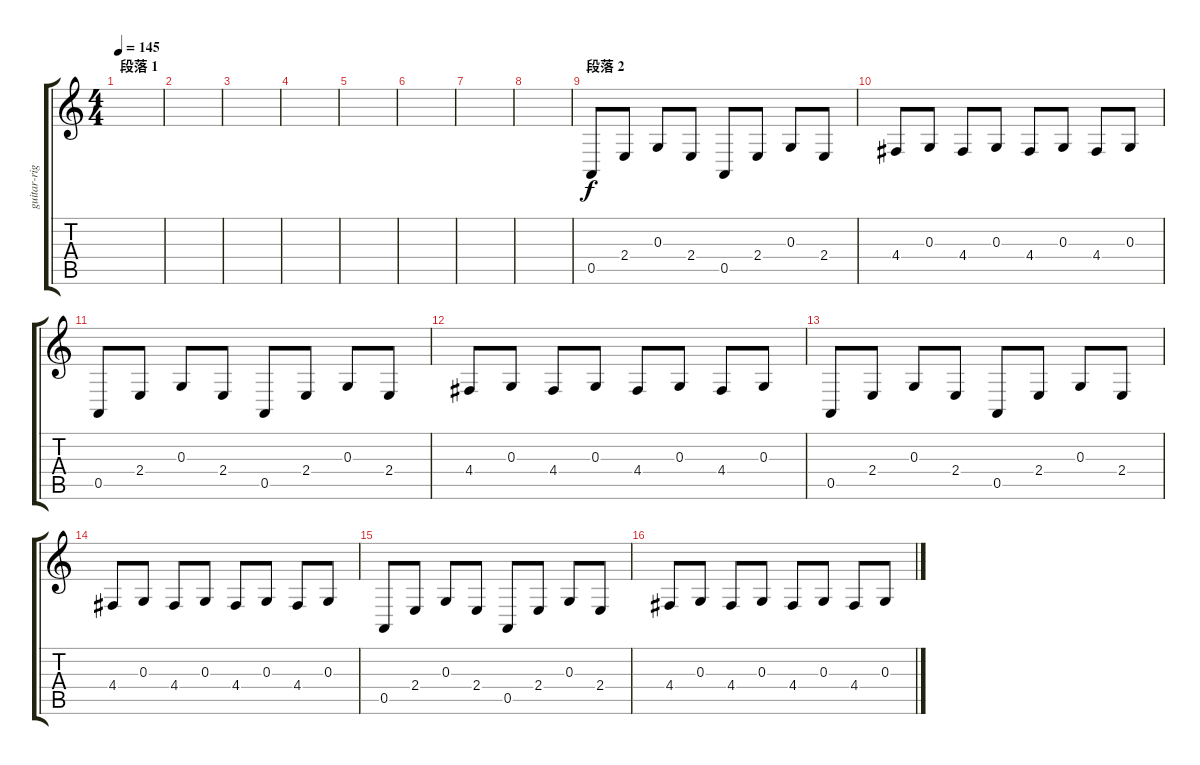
\track ("guitar-right" "guitar-rig") {instrument fx7echoes}
\staff {score tabs}
\tuning (E4 B3 G3 D3 A2 E2) {hide}
\ts (4 4)
\section ("" "段落 1")
\tempo 145
\clef g2
\ks c
|
|
|
|
|
|
|
|
\section ("" "段落 2")
0.5.8 2.4.8 0.3.8 2.4.8 0.5.8 2.4.8 0.3.8 2.4.8 |
4.4.8 0.3.8 4.4.8 0.3.8 4.4.8 0.3.8 4.4.8 0.3.8 |
0.5.8 2.4.8 0.3.8 2.4.8 0.5.8 2.4.8 0.3.8 2.4.8 |
4.4.8 0.3.8 4.4.8 0.3.8 4.4.8 0.3.8 4.4.8 0.3.8 |
0.5.8 2.4.8 0.3.8 2.4.8 0.5.8 2.4.8 0.3.8 2.4.8 |
4.4.8 0.3.8 4.4.8 0.3.8 4.4.8 0.3.8 4.4.8 0.3.8 |
0.5.8 2.4.8 0.3.8 2.4.8 0.5.8 2.4.8 0.3.8 2.4.8 |
4.4.8 0.3.8 4.4.8 0.3.8 4.4.8 0.3.8 4.4.8 0.3.8
